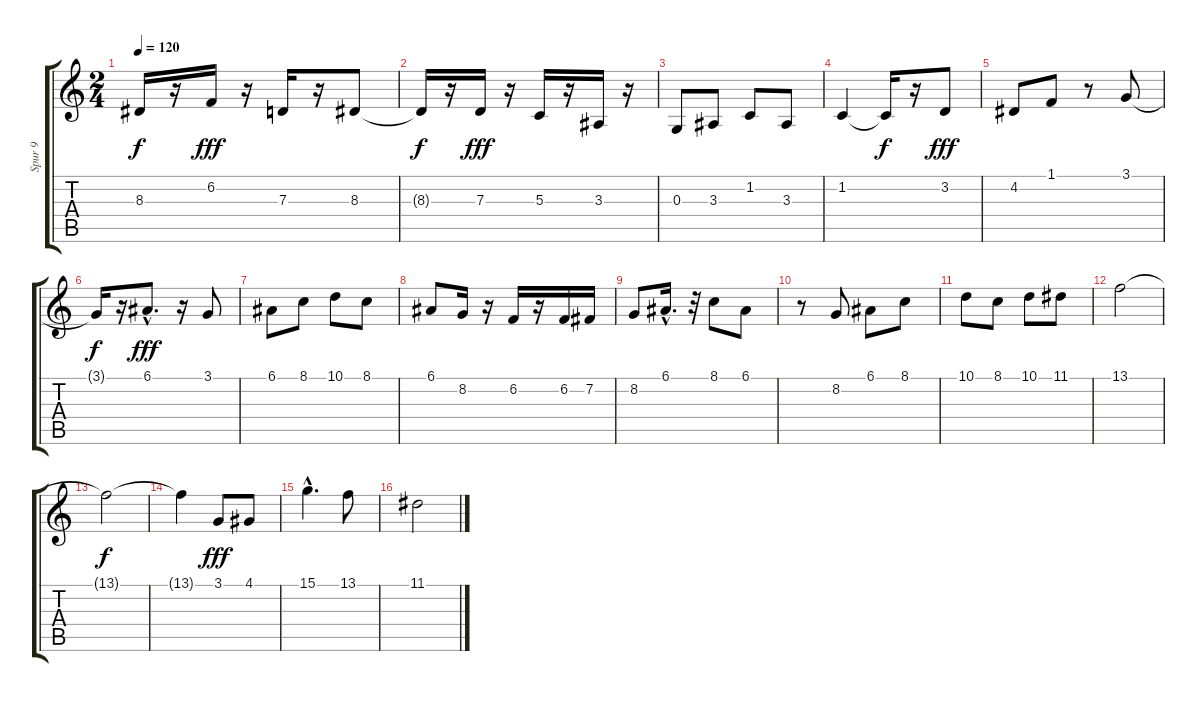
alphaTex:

\track ("Spur 9" "Spur 9") {instrument altosax}
\staff {score tabs}
\tuning (E4 B3 G3 D3 A2 E2) {hide}
\ts (2 4)
\tempo 120
\clef g2
\ks c
8.3{t}.16{dy f} r.16 6.2.16{dy fff} r.16 7.3.16 r.16 8.3.8 |
8.3{t}.16{dy f} r.16 7.3.16{dy fff} r.16 5.3.16 r.16 3.3.16 r.16 |
0.3.8 3.3.8 1.2.8 3.3.8 |
1.2.4{instrument altosax} 1.2{t}.16{dy f} r.16 3.2.8{dy fff} |
4.2.8 1.1.8 r.8 3.1.8 |
3.1{t}.16{dy f} r.16 6.1{hac}.8{d dy fff} r.16 3.1.8 |
6.1.8 8.1.8 10.1.8 8.1.8 |
6.1.8 8.2.16 r.16 6.2.16 r.16 6.2.16 7.2.16 |
8.2.8 6.1{hac}.16{d} r.32 8.1.8 6.1.8 |
r.8 8.2.8 6.1.8 8.1.8 |
10.1.8 8.1.8 10.1.8 11.1.8 |
13.1.2{instrument altosax} |
13.1{t}.2{dy f} |
13.1{t}.4 3.1.8{dy fff} 4.1.8 |
15.1{hac}.4{d} 13.1.8 |
11.1.2
